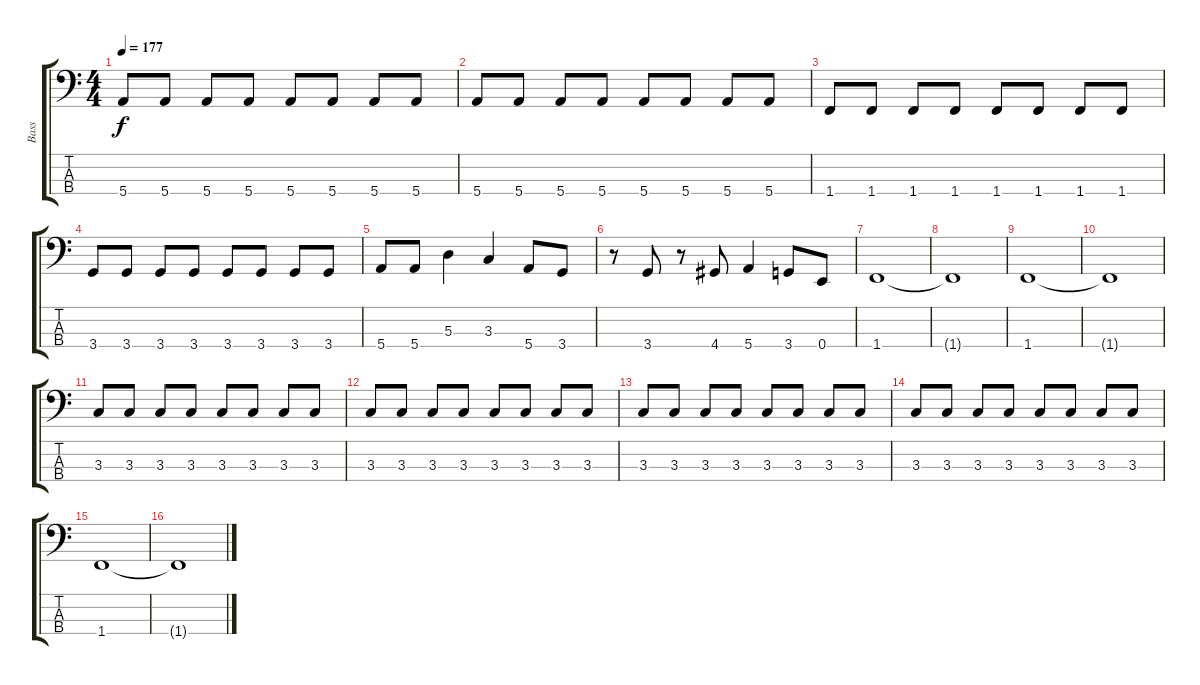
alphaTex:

\track ("Bass" "Bass") {instrument electricbasspick}
\staff {score tabs}
\tuning (G2 D2 A1 E1) {hide}
\ts (4 4)
\tempo 177
\clef f4
\ks c
5.4.8{dy f} 5.4.8 5.4.8 5.4.8 5.4.8 5.4.8 5.4.8 5.4.8 |
5.4.8 5.4.8 5.4.8 5.4.8 5.4.8 5.4.8 5.4.8 5.4.8 |
1.4.8 1.4.8 1.4.8 1.4.8 1.4.8 1.4.8 1.4.8 1.4.8 |
3.4.8 3.4.8 3.4.8 3.4.8 3.4.8 3.4.8 3.4.8 3.4.8 |
5.4.8 5.4.8 5.3.4 3.3.4 5.4.8 3.4.8 |
r.8 3.4.8 r.8 4.4.8 5.4.4 3.4.8 0.4.8 |
1.4.1 |
1.4{t}.1 |
1.4.1 |
1.4{t}.1 |
3.3.8 3.3.8 3.3.8 3.3.8 3.3.8 3.3.8 3.3.8 3.3.8 |
3.3.8 3.3.8 3.3.8 3.3.8 3.3.8 3.3.8 3.3.8 3.3.8 |
3.3.8 3.3.8 3.3.8 3.3.8 3.3.8 3.3.8 3.3.8 3.3.8 |
3.3.8 3.3.8 3.3.8 3.3.8 3.3.8 3.3.8 3.3.8 3.3.8 |
1.4.1 |
1.4{t}.1
